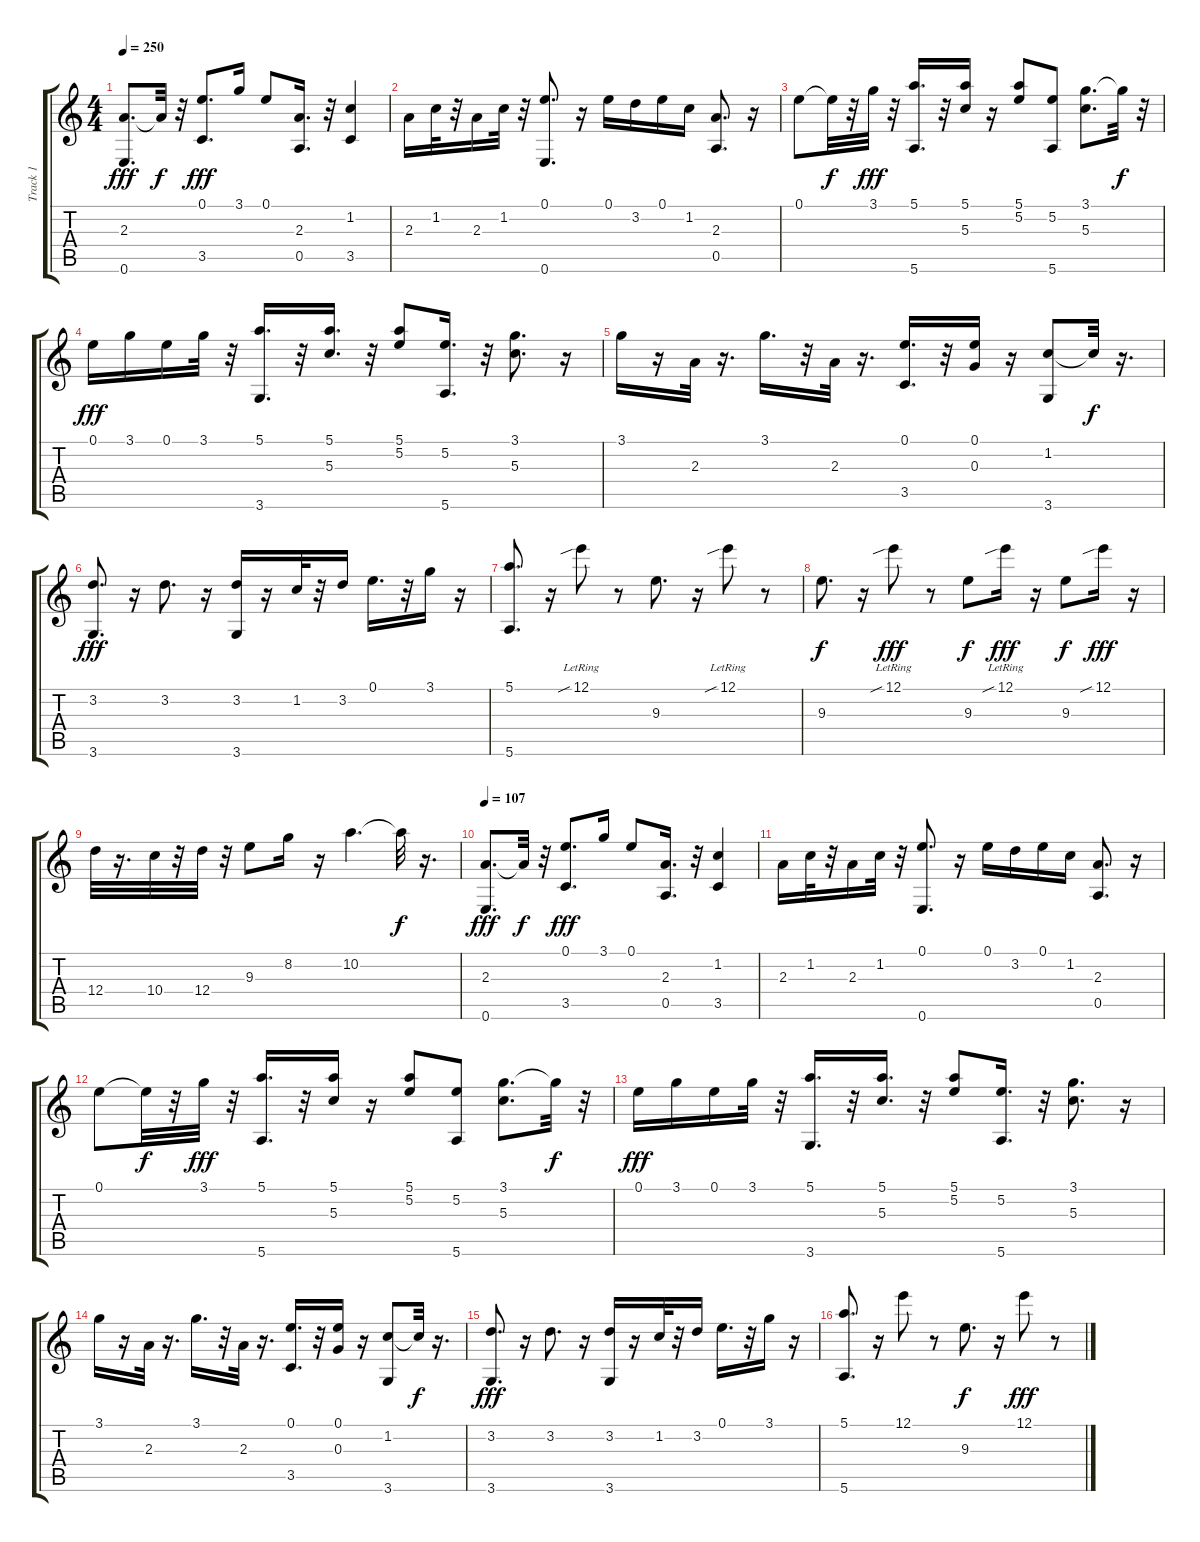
\track ("Track 1" "Track 1") {instrument acousticguitarsteel}
\staff {score tabs}
\tuning (E4 B3 G3 D3 A2 E2) {hide}
\ts (4 4)
\tempo 250
\tempo 107
\tempo 250
\clef g2
\ks c
(2.3 0.6).8{d dy fff instrument acousticguitarsteel} 2.3{t}.32{dy f} r.32 (0.1 3.5).8{d dy fff} 3.1.16 0.1.8 (2.3 0.5).16{d} r.32 (1.2 3.5).4 |
2.3.16 1.2.32 r.32 2.3.16 1.2.32 r.32 (0.1 0.6).8{d} r.16 0.1.16 3.2.16 0.1.16 1.2.16 (2.3 0.5).8{d} r.16 |
0.1.8 0.1{t}.32{dy f} r.32 3.1.32{dy fff} r.32 (5.1 5.6).16{d} r.32 (5.1 5.3).16 r.16 (5.1 5.2).8 (5.2 5.6).8 (3.1 5.3).8{d} 3.1{t}.32{dy f} r.32 |
0.1.16{dy fff} 3.1.16 0.1.16 3.1.32 r.32 (5.1 3.6).16{d} r.32 (5.1 5.3).16{d} r.32 (5.1 5.2).8 (5.2 5.6).16{d} r.32 (3.1 5.3).8{d} r.16 |
3.1.16 r.16 2.3.32 r.16{d} 3.1.16{d} r.32 2.3.32 r.16{d} (0.1 3.5).16{d} r.32 (0.1 0.3).16 r.16 (1.2 3.6).8 1.2{t}.32{dy f} r.16{d} |
(3.2 3.6).8{d dy fff} r.16 3.2.8{d} r.16 (3.2 3.6).16 r.16 1.2.32 r.32 3.2.16 0.1.16{d} r.32 3.1.16 r.16 |
(5.1 5.6).8{d} r.16 12.1{sib lr}.8 r.8 9.3.8{d} r.16 12.1{sib lr}.8 r.8 |
9.3.8{d dy f} r.16 12.1{sib lr}.8{dy fff} r.8 9.3.8{dy f} 12.1{sib lr}.16{dy fff} r.16 9.3.8{dy f} 12.1{sib}.16{dy fff} r.16 |
12.4.32 r.16{d} 10.4.32 r.32 12.4.32 r.32 9.3.8 8.2.16 r.16 10.2.4{d} 10.2{t}.32{dy f} r.16{d} |
\tempo 107
(2.3 0.6).8{d dy fff} 2.3{t}.32{dy f} r.32 (0.1 3.5).8{d dy fff} 3.1.16 0.1.8 (2.3 0.5).16{d} r.32 (1.2 3.5).4 |
2.3.16 1.2.32 r.32 2.3.16 1.2.32 r.32 (0.1 0.6).8{d} r.16 0.1.16 3.2.16 0.1.16 1.2.16 (2.3 0.5).8{d} r.16 |
0.1.8 0.1{t}.32{dy f} r.32 3.1.32{dy fff} r.32 (5.1 5.6).16{d} r.32 (5.1 5.3).16 r.16 (5.1 5.2).8 (5.2 5.6).8 (3.1 5.3).8{d} 3.1{t}.32{dy f} r.32 |
0.1.16{dy fff} 3.1.16 0.1.16 3.1.32 r.32 (5.1 3.6).16{d} r.32 (5.1 5.3).16{d} r.32 (5.1 5.2).8 (5.2 5.6).16{d} r.32 (3.1 5.3).8{d} r.16 |
3.1.16 r.16 2.3.32 r.16{d} 3.1.16{d} r.32 2.3.32 r.16{d} (0.1 3.5).16{d} r.32 (0.1 0.3).16 r.16 (1.2 3.6).8 1.2{t}.32{dy f} r.16{d} |
(3.2 3.6).8{d dy fff} r.16 3.2.8{d} r.16 (3.2 3.6).16 r.16 1.2.32 r.32 3.2.16 0.1.16{d} r.32 3.1.16 r.16 |
(5.1 5.6).8{d} r.16 12.1.8 r.8 9.3.8{d dy f} r.16 12.1.8{dy fff} r.8
